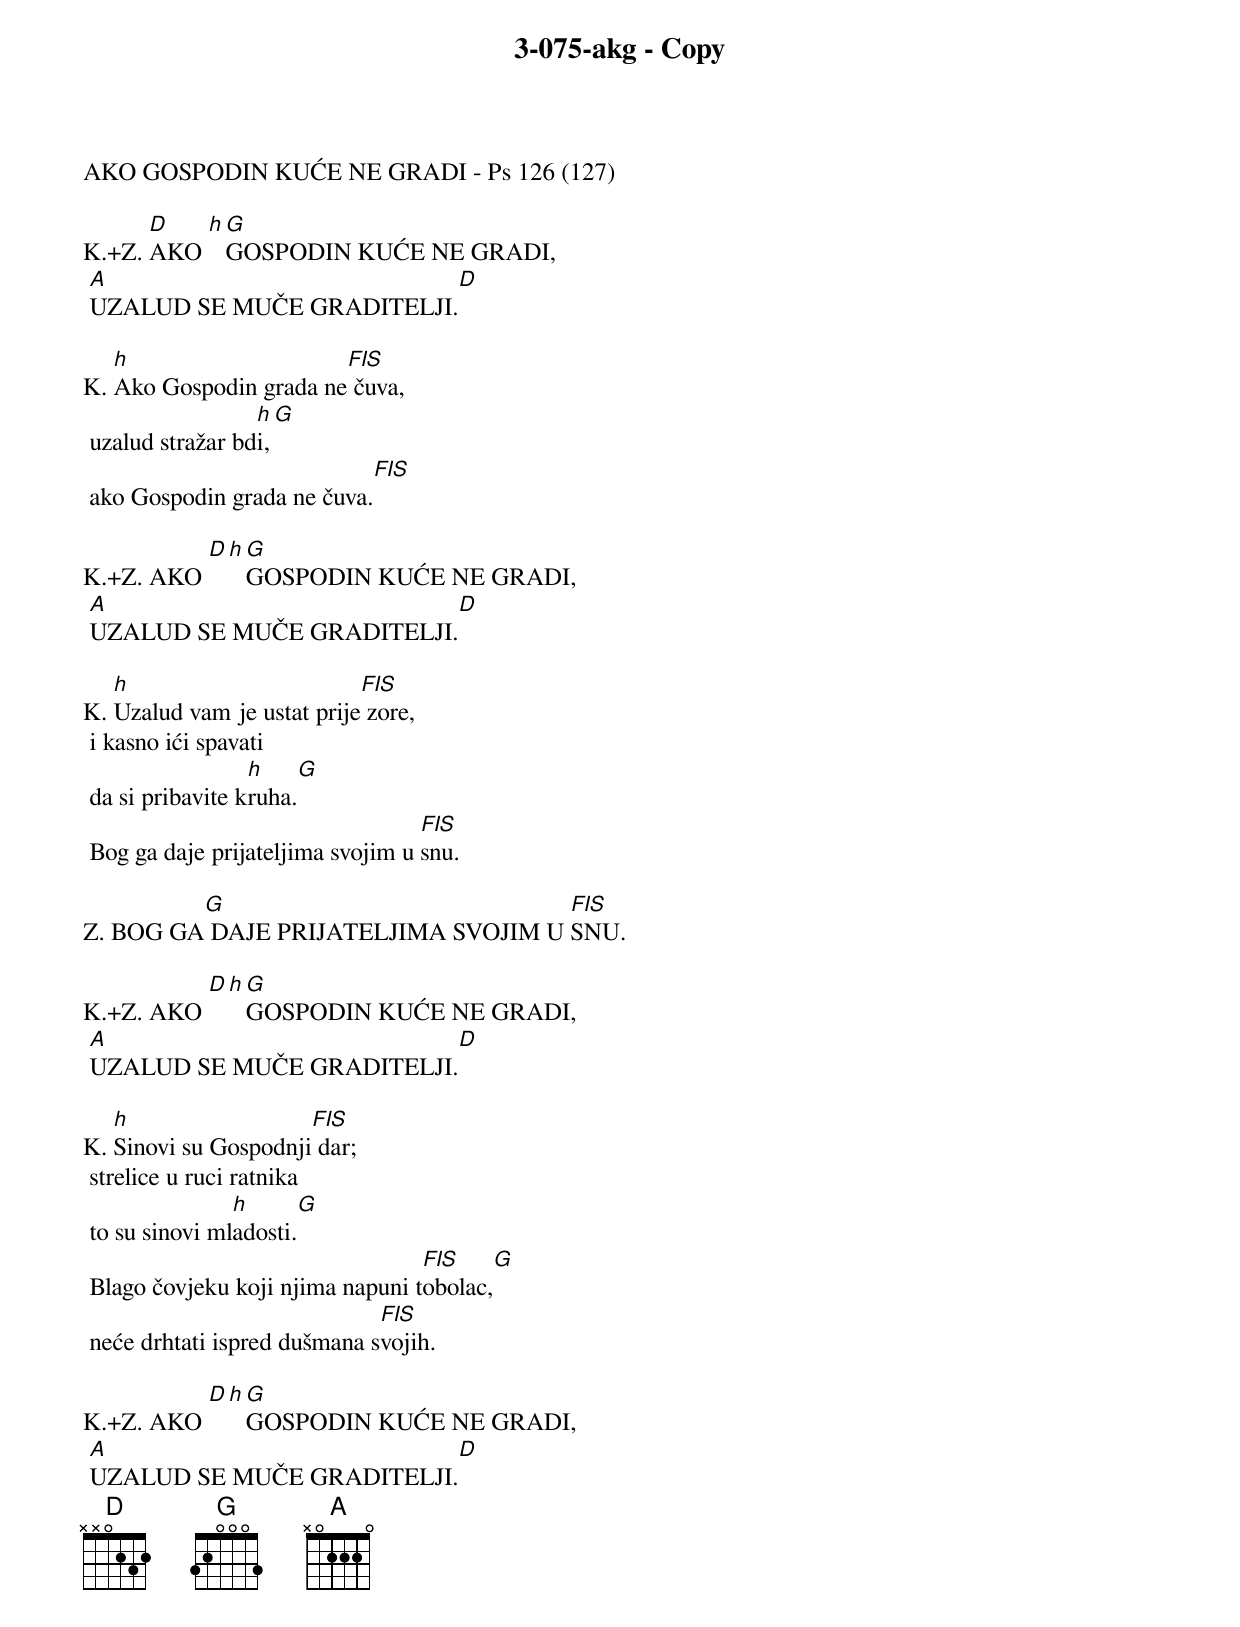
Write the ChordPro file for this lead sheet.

{title: 3-075-akg - Copy}

AKO GOSPODIN KUĆE NE GRADI - Ps 126 (127)

K.+Z.	[D]AKO [h][G]GOSPODIN KUĆE NE GRADI,
	[A]UZALUD SE MUČE GRADITELJI.[D]

K.	[h]Ako Gospodin grada ne[FIS] čuva,
	uzalud stražar bd[h]i,[G]
	ako Gospodin grada ne čuva.[FIS]

K.+Z.	AKO [D][h][G]GOSPODIN KUĆE NE GRADI,
	[A]UZALUD SE MUČE GRADITELJI.[D]

K.	[h]Uzalud vam je ustat prije[FIS] zore,
	i kasno ići spavati
	da si pribavite k[h]ruha.[G]
	Bog ga daje prijateljima svojim u [FIS]snu.

Z.	BOG GA[G] DAJE PRIJATELJIMA SVOJIM U [FIS]SNU.

K.+Z.	AKO [D][h][G]GOSPODIN KUĆE NE GRADI,
	[A]UZALUD SE MUČE GRADITELJI.[D]

K.	[h]Sinovi su Gospodnji[FIS] dar;
	strelice u ruci ratnika
	to su sinovi ml[h]adosti.[G]
	Blago čovjeku koji njima napuni t[FIS]obolac,[G]
	neće drhtati ispred dušmana s[FIS]vojih.

K.+Z.	AKO [D][h][G]GOSPODIN KUĆE NE GRADI,
	[A]UZALUD SE MUČE GRADITELJI.[D]
